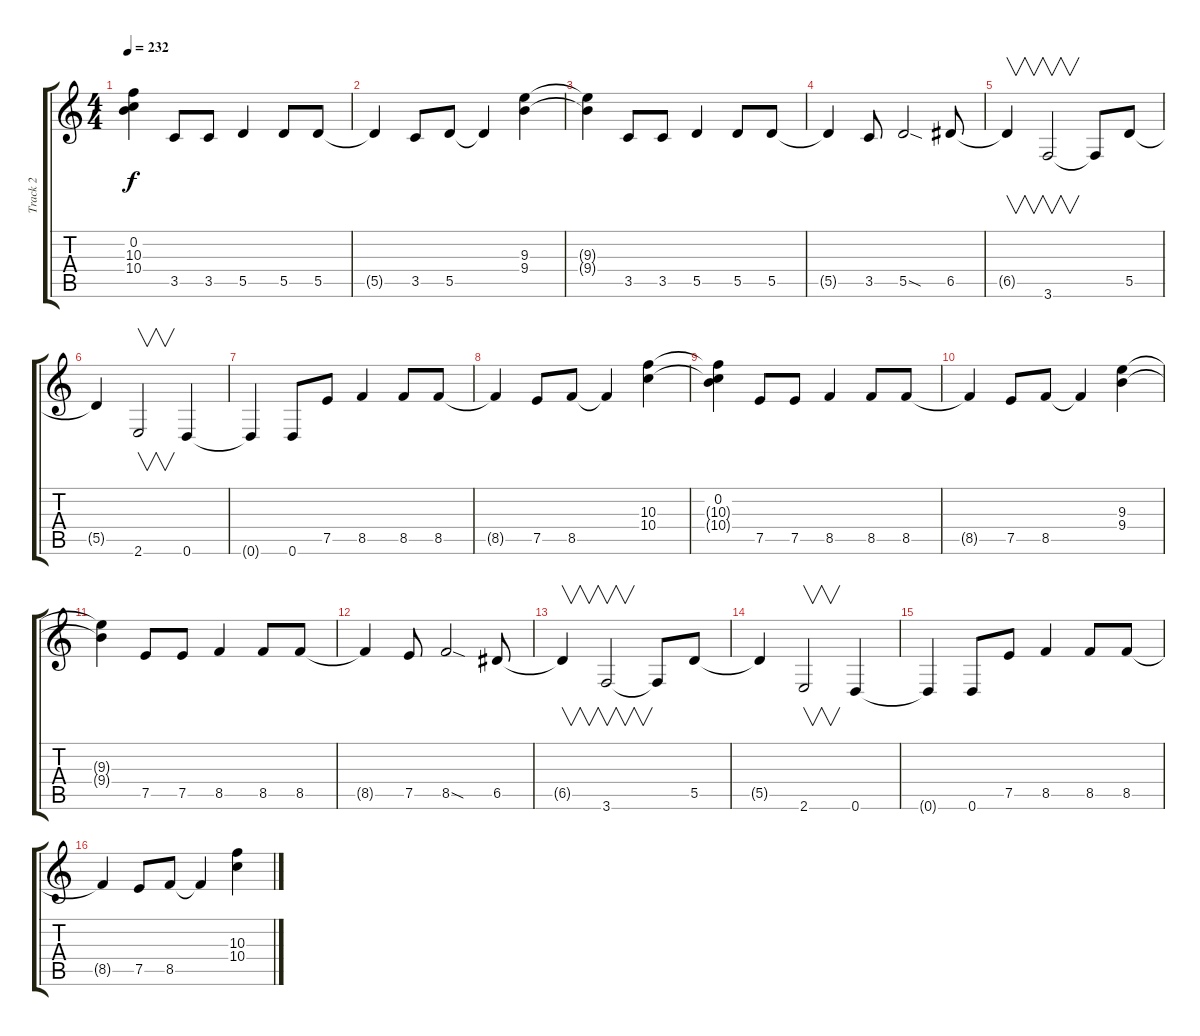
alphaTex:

\track ("Track 2" "Track 2") {instrument distortionguitar}
\staff {score tabs}
\tuning (E4 B3 G3 D3 A2 D2) {hide}
\ts (4 4)
\tempo 232
\clef g2
\ks c
(0.2 10.3{t} 10.4{t}).4{dy f} 3.5.8 3.5.8 5.5.4 5.5.8 5.5.8 |
5.5{t}.4 3.5.8 5.5.8 5.5{t}.4 (9.3 9.4).4 |
(9.3{t} 9.4{t}).4 3.5.8 3.5.8 5.5.4 5.5.8 5.5.8 |
5.5{t}.4 3.5.8 5.5{sod}.2 6.5.8 |
6.5{t}.4{v} 3.6.2{v} 3.6{t}.8 5.5.8 |
5.5{t}.4 2.6.2{v} 0.6.4 |
0.6{t}.4 0.6.8 7.5.8 8.5.4 8.5.8 8.5.8 |
8.5{t}.4 7.5.8 8.5.8 8.5{t}.4 (10.3 10.4).4 |
(0.2 10.3{t} 10.4{t}).4 7.5.8 7.5.8 8.5.4 8.5.8 8.5.8 |
8.5{t}.4 7.5.8 8.5.8 8.5{t}.4 (9.3 9.4).4 |
(9.3{t} 9.4{t}).4 7.5.8 7.5.8 8.5.4 8.5.8 8.5.8 |
8.5{t}.4 7.5.8 8.5{sod}.2 6.5.8 |
6.5{t}.4{v} 3.6.2{v} 3.6{t}.8 5.5.8 |
5.5{t}.4 2.6.2{v} 0.6.4 |
0.6{t}.4 0.6.8 7.5.8 8.5.4 8.5.8 8.5.8 |
8.5{t}.4 7.5.8 8.5.8 8.5{t}.4 (10.3 10.4).4
